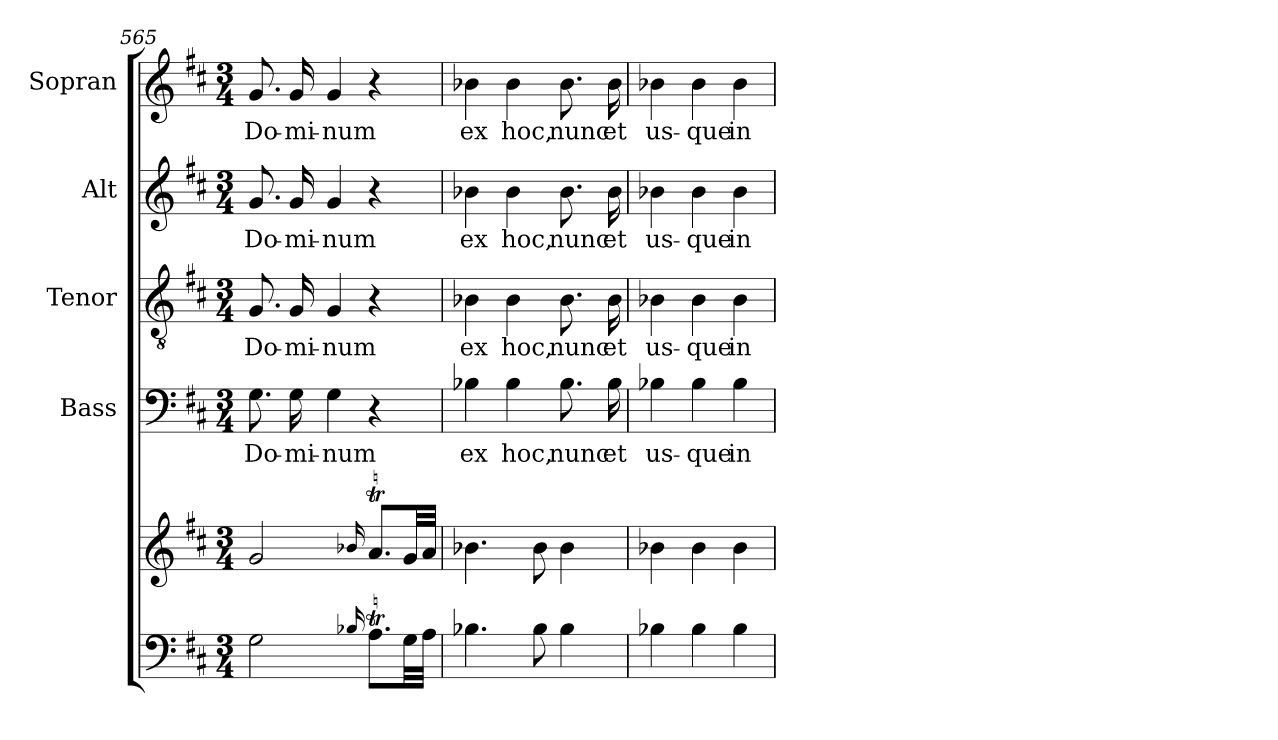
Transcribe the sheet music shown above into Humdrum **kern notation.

**kern	**kern	**kern	**text	**kern	**text	**kern	**text	**kern	**text
*part5	*part5	*part4	*part4	*part3	*part3	*part2	*part2	*part1	*part1
*staff6	*staff5	*staff4	*staff4	*staff3	*staff3	*staff2	*staff2	*staff1	*staff1
*	*	*I"Bass	*	*I"Tenor	*	*I"Alt	*	*I"Sopran	*
*	*	*I'B.	*	*I'T.	*	*I'A.	*	*I'S.	*
*clefF4	*clefG2	*clefF4	*	*clefGv2	*	*clefG2	*	*clefG2	*
*k[f#c#]	*k[f#c#]	*k[f#c#]	*	*k[f#c#]	*	*k[f#c#]	*	*k[f#c#]	*
*D:	*D:	*D:	*	*D:	*	*D:	*	*D:	*
*M3/4	*M3/4	*M3/4	*	*M3/4	*	*M3/4	*	*M3/4	*
=565	=565	=565	=565	=565	=565	=565	=565	=565	=565
!	!	!	!LO:LY:b	!	!LO:LY:b	!	!LO:LY:b	!	!LO:LY:b
2G\	2g/	8.G\	Do-	8.G/	Do-	8.g/	Do-	8.g/	Do-
!	!	!	!LO:LY:b	!	!LO:LY:b	!	!LO:LY:b	!	!LO:LY:b
.	.	16G\	-mi-	16G/	-mi-	16g/	-mi-	16g/	-mi-
!	!	!	!LO:LY:b	!	!LO:LY:b	!	!LO:LY:b	!	!LO:LY:b
.	.	4G\	-num	4G/	-num	4g/	-num	4g/	-num
16qqB-X/	16qqb-X/	.	.	.	.	.	.	.	.
8.AT\L	8.aT/L	4r	.	4r	.	4r	.	4r	.
32G\LL	32g/LL	.	.	.	.	.	.	.	.
32A\JJJ	32a/JJJ	.	.	.	.	.	.	.	.
=566	=566	=566	=566	=566	=566	=566	=566	=566	=566
!	!	!	!LO:LY:b	!	!LO:LY:b	!	!LO:LY:b	!	!LO:LY:b
4.B-X\	4.b-X\	4B-X\	ex	4B-X\	ex	4b-X\	ex	4b-X\	ex
!	!	!	!LO:LY:b	!	!LO:LY:b	!	!LO:LY:b	!	!LO:LY:b
.	.	4B-\	hoc,	4B-\	hoc,	4b-\	hoc,	4b-\	hoc,
8B-\	8b-\	.	.	.	.	.	.	.	.
!	!	!	!LO:LY:b	!	!LO:LY:b	!	!LO:LY:b	!	!LO:LY:b
4B-\	4b-\	8.B-\	nunc	8.B-\	nunc	8.b-\	nunc	8.b-\	nunc
!	!	!	!LO:LY:b	!	!LO:LY:b	!	!LO:LY:b	!	!LO:LY:b
.	.	16B-\	et	16B-\	et	16b-\	et	16b-\	et
=567	=567	=567	=567	=567	=567	=567	=567	=567	=567
!	!	!	!LO:LY:b	!	!LO:LY:b	!	!LO:LY:b	!	!LO:LY:b
4B-X\	4b-X\	4B-X\	us-	4B-X\	us-	4b-X\	us-	4b-X\	us-
!	!	!	!LO:LY:b	!	!LO:LY:b	!	!LO:LY:b	!	!LO:LY:b
4B-\	4b-\	4B-\	-que	4B-\	-que	4b-\	-que	4b-\	-que
!	!	!	!LO:LY:b	!	!LO:LY:b	!	!LO:LY:b	!	!LO:LY:b
4B-\	4b-\	4B-\	in	4B-\	in	4b-\	in	4b-\	in
=	=	=	=	=	=	=	=	=	=
*-	*-	*-	*-	*-	*-	*-	*-	*-	*-
